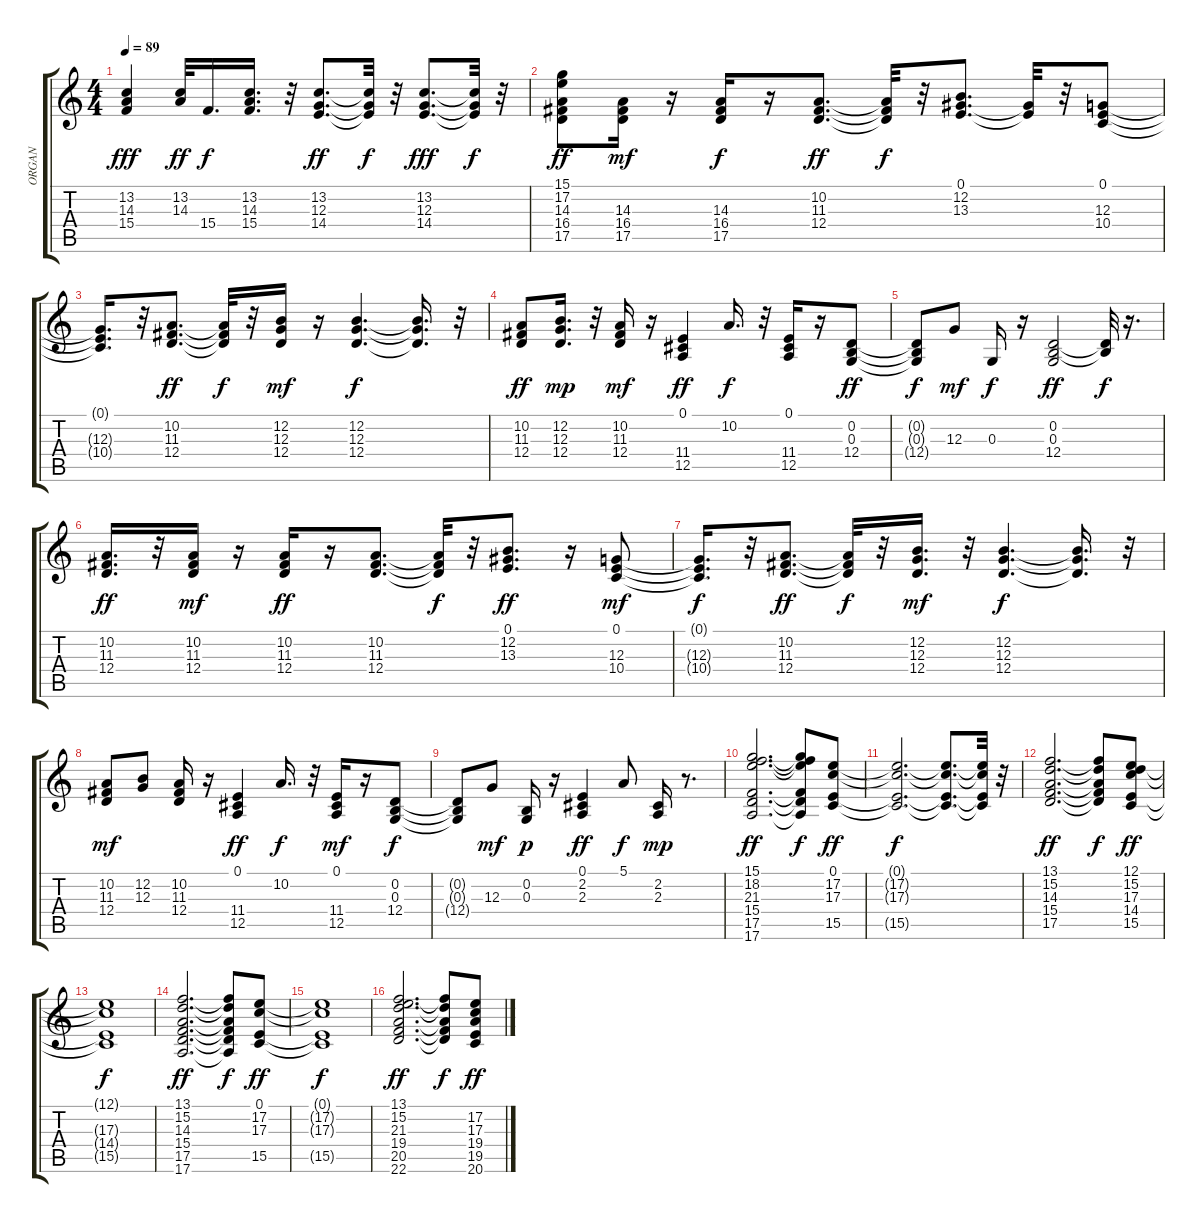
\track ("ORGAN" "ORGAN") {instrument drawbarorgan}
\staff {score tabs}
\tuning (E4 B3 G3 D3 A2 E2) {hide}
\ts (4 4)
\tempo 89
\clef g2
\ks c
(13.2 14.3 15.4).4{dy fff} (13.2 14.3).32{dy ff} 15.4.16{d dy f} (13.2 14.3 15.4).16{d} r.32 (13.2 12.3 14.4).8{d dy ff} (13.2{t} 12.3{t} 14.4{t}).32{dy f} r.32 (13.2 12.3 14.4).8{d dy fff} (13.2{t} 12.3{t} 14.4{t}).32{dy f} r.32 |
(15.1 17.2 14.3 16.4 17.5).8{dy ff} (14.3 16.4 17.5).16{dy mf} r.16 (14.3 16.4 17.5).16{dy f} r.16 (10.2 11.3 12.4).8{d dy ff} (10.2{t} 11.3{t} 12.4{t}).32{dy f} r.32 (0.1 12.2 13.3).8{d} (0.1{t} 13.3{t}).32 r.32 (0.1 12.3 10.4).8 |
(0.1{t} 12.3{t} 10.4{t}).16{d} r.32 (10.2 11.3 12.4).8{d dy ff} (10.2{t} 11.3{t} 12.4{t}).32{dy f} r.32 (12.2 12.3 12.4).16{dy mf} r.16 (12.2 12.3 12.4).4{d dy f} (12.2{t} 12.3{t} 12.4{t}).16{d} r.32 |
(10.2 11.3 12.4).8{dy ff} (12.2 12.3 12.4).16{d dy mp} r.32 (10.2 11.3 12.4).16{dy mf} r.16 (0.1 11.4 12.5).4{dy ff} 10.2.16{d dy f} r.32 (0.1 11.4 12.5).16 r.16 (0.2 0.3 12.4).8{dy ff} |
(0.2{t} 0.3{t} 12.4{t}).8{dy f} 12.3.8{dy mf} 0.3.16{dy f} r.16 (0.2 0.3 12.4).2{dy ff} (0.2{t} 12.4{t}).32{dy f} r.16{d} |
(10.2 11.3 12.4).16{d dy ff} r.32 (10.2 11.3 12.4).16{dy mf} r.16 (10.2 11.3 12.4).16{dy ff} r.16 (10.2 11.3 12.4).8{d} (10.2{t} 11.3{t} 12.4{t}).32{dy f} r.32 (0.1 12.2 13.3).8{d dy ff} r.16 (0.1 12.3 10.4).8{dy mf} |
(0.1{t} 12.3{t} 10.4{t}).16{d dy f} r.32 (10.2 11.3 12.4).8{d dy ff} (10.2{t} 11.3{t} 12.4{t}).32{dy f} r.32 (12.2 12.3 12.4).16{d dy mf} r.32 (12.2 12.3 12.4).4{d dy f} (12.2{t} 12.3{t} 12.4{t}).16{d} r.32 |
(10.2 11.3 12.4).8{dy mf} (12.2 12.3).8 (10.2 11.3 12.4).16 r.16 (0.1 11.4 12.5).4{dy ff} 10.2.16{d dy f} r.32 (0.1 11.4 12.5).16{dy mf} r.16 (0.2 0.3 12.4).8{dy f} |
(0.2{t} 0.3{t} 12.4{t}).8 12.3.8{dy mf} (0.2 0.3).16{dy p} r.16 (0.1 2.2 2.3).4{dy ff} 5.1.8{dy f} (2.2 2.3).16{dy mp} r.8{d} |
(15.1 18.2 21.3 15.4 17.5 17.6).2{d dy ff} (15.1{t} 18.2{t} 21.3{t} 15.4{t} 17.5{t} 17.6{t}).8{dy f} (0.1 17.2 17.3 15.5).8{dy ff} |
(0.1{t} 17.2{t} 17.3{t} 15.5{t}).2{d dy f} (0.1{t} 17.2{t} 17.3{t} 15.5{t}).8{d} (0.1{t} 17.2{t} 17.3{t} 15.5{t}).32 r.32 |
(13.1 15.2 14.3 15.4 17.5).2{d dy ff} (13.1{t} 15.2{t} 14.3{t} 15.4{t} 17.5{t}).8{dy f} (12.1 15.2 17.3 14.4 15.5).8{dy ff} |
(12.1{t} 17.3{t} 14.4{t} 15.5{t}).1{dy f} |
(13.1 15.2 14.3 15.4 17.5 17.6).2{d dy ff} (13.1{t} 15.2{t} 14.3{t} 15.4{t} 17.5{t} 17.6{t}).8{dy f} (0.1 17.2 17.3 15.5).8{dy ff} |
(0.1{t} 17.2{t} 17.3{t} 15.5{t}).1{dy f} |
(13.1 15.2 21.3 19.4 20.5 22.6).2{d dy ff} (13.1{t} 15.2{t} 19.4{t} 20.5{t} 22.6{t}).8{dy f} (17.2 17.3 19.4 19.5 20.6).8{dy ff}
